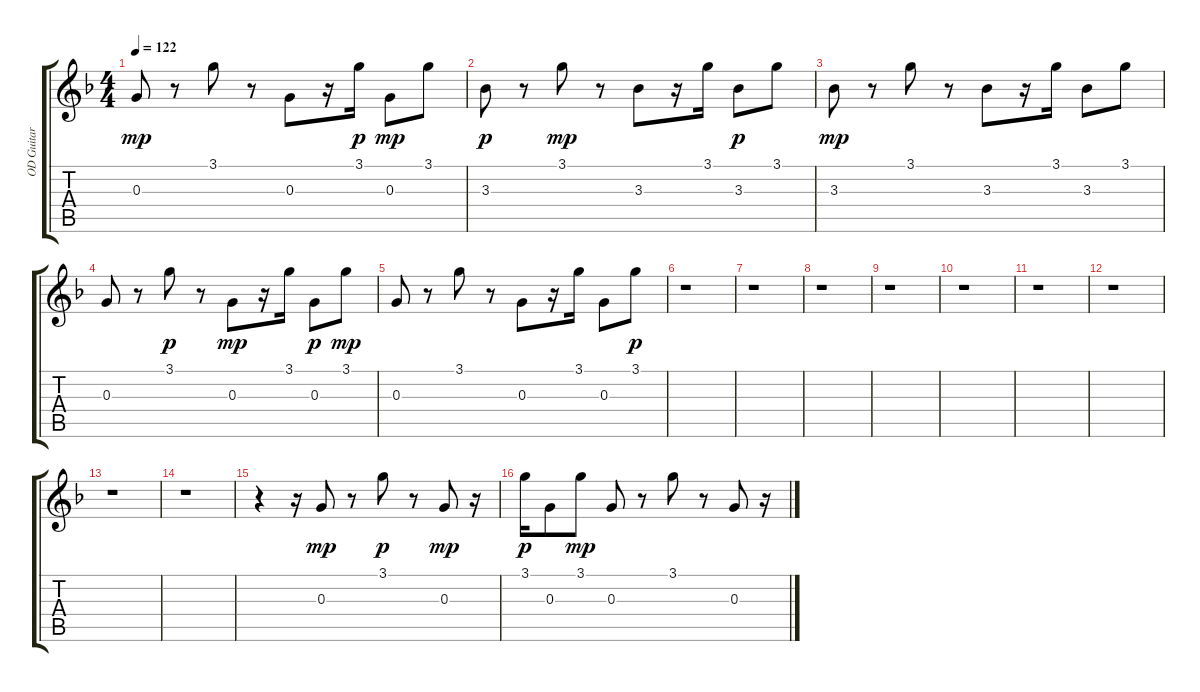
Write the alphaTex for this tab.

\track ("OD Guitar" "OD Guitar") {instrument overdrivenguitar}
\staff {score tabs}
\tuning (E4 B3 G3 D3 A2 E2) {hide}
\ts (4 4)
\tempo 122
\clef g2
\ks f
0.3.8{dy mp} r.8 3.1.8 r.8 0.3.8 r.16 3.1.16{dy p} 0.3.8{dy mp} 3.1.8 |
3.3.8{dy p} r.8 3.1.8{dy mp} r.8 3.3.8 r.16 3.1.16 3.3.8{dy p} 3.1.8 |
3.3.8{dy mp} r.8 3.1.8 r.8 3.3.8 r.16 3.1.16 3.3.8 3.1.8 |
0.3.8 r.8 3.1.8{dy p} r.8 0.3.8{dy mp} r.16 3.1.16 0.3.8{dy p} 3.1.8{dy mp} |
0.3.8 r.8 3.1.8 r.8 0.3.8 r.16 3.1.16 0.3.8 3.1.8{dy p} |
r.1 |
r.1 |
r.1 |
r.1 |
r.1 |
r.1 |
r.1 |
r.1 |
r.1 |
r.4 r.16 0.3.8{dy mp} r.8 3.1.8{dy p} r.8 0.3.8{dy mp} r.16 |
3.1.16{dy p} 0.3.8 3.1.8{dy mp} 0.3.8 r.8 3.1.8 r.8 0.3.8 r.16
